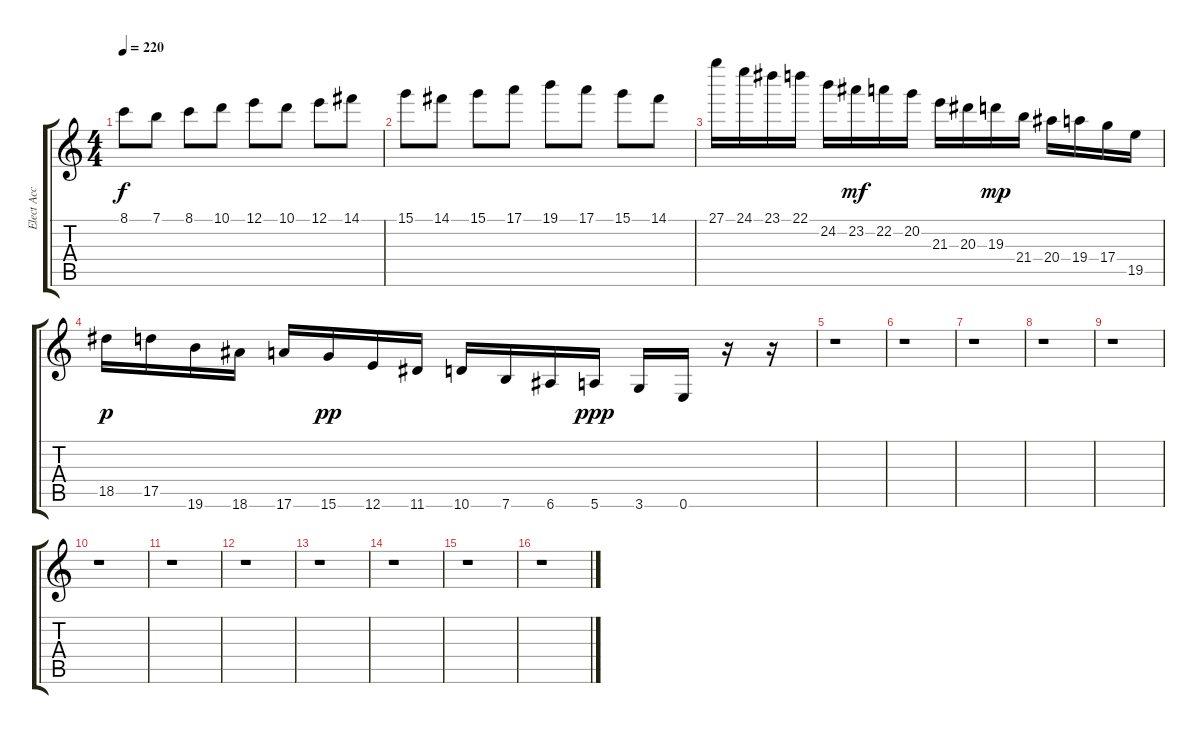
\track ("Elect Acc 1" "Elect Acc ") {instrument synthbass1}
\staff {score tabs}
\tuning (E4 B3 G3 D3 A2 E2) {hide}
\ts (4 4)
\tempo 220
\clef g2
\ks c
8.1.8{dy f} 7.1.8 8.1.8 10.1.8 12.1.8 10.1.8 12.1.8 14.1.8 |
15.1.8 14.1.8 15.1.8 17.1.8 19.1.8 17.1.8 15.1.8 14.1.8 |
27.1.16 24.1.16{balance 3} 23.1.16{balance 3} 22.1.16{balance 3} 24.2.16{balance 4} 23.2.16{dy mf balance 4} 22.2.16{balance 4} 20.2.16{balance 4} 21.3.16{balance 4} 20.3.16{balance 4} 19.3.16{dy mp balance 4} 21.4.16{balance 5} 20.4.16{balance 5} 19.4.16{balance 5} 17.4.16{balance 5} 19.5.16{balance 5} |
18.5.16{dy p balance 5} 17.5.16{balance 6} 19.6.16{balance 6} 18.6.16{balance 6} 17.6.16{balance 6} 15.6.16{dy pp balance 6} 12.6.16{balance 6} 11.6.16{balance 6} 10.6.16{balance 7} 7.6.16{balance 7} 6.6.16{balance 7} 5.6.16{dy ppp balance 7} 3.6.16{balance 7} 0.6.16{balance 7} r.16{balance 8} r.16{balance 8} |
r.1 |
r.1 |
r.1 |
r.1 |
r.1 |
r.1 |
r.1 |
r.1 |
r.1 |
r.1 |
r.1 |
r.1
